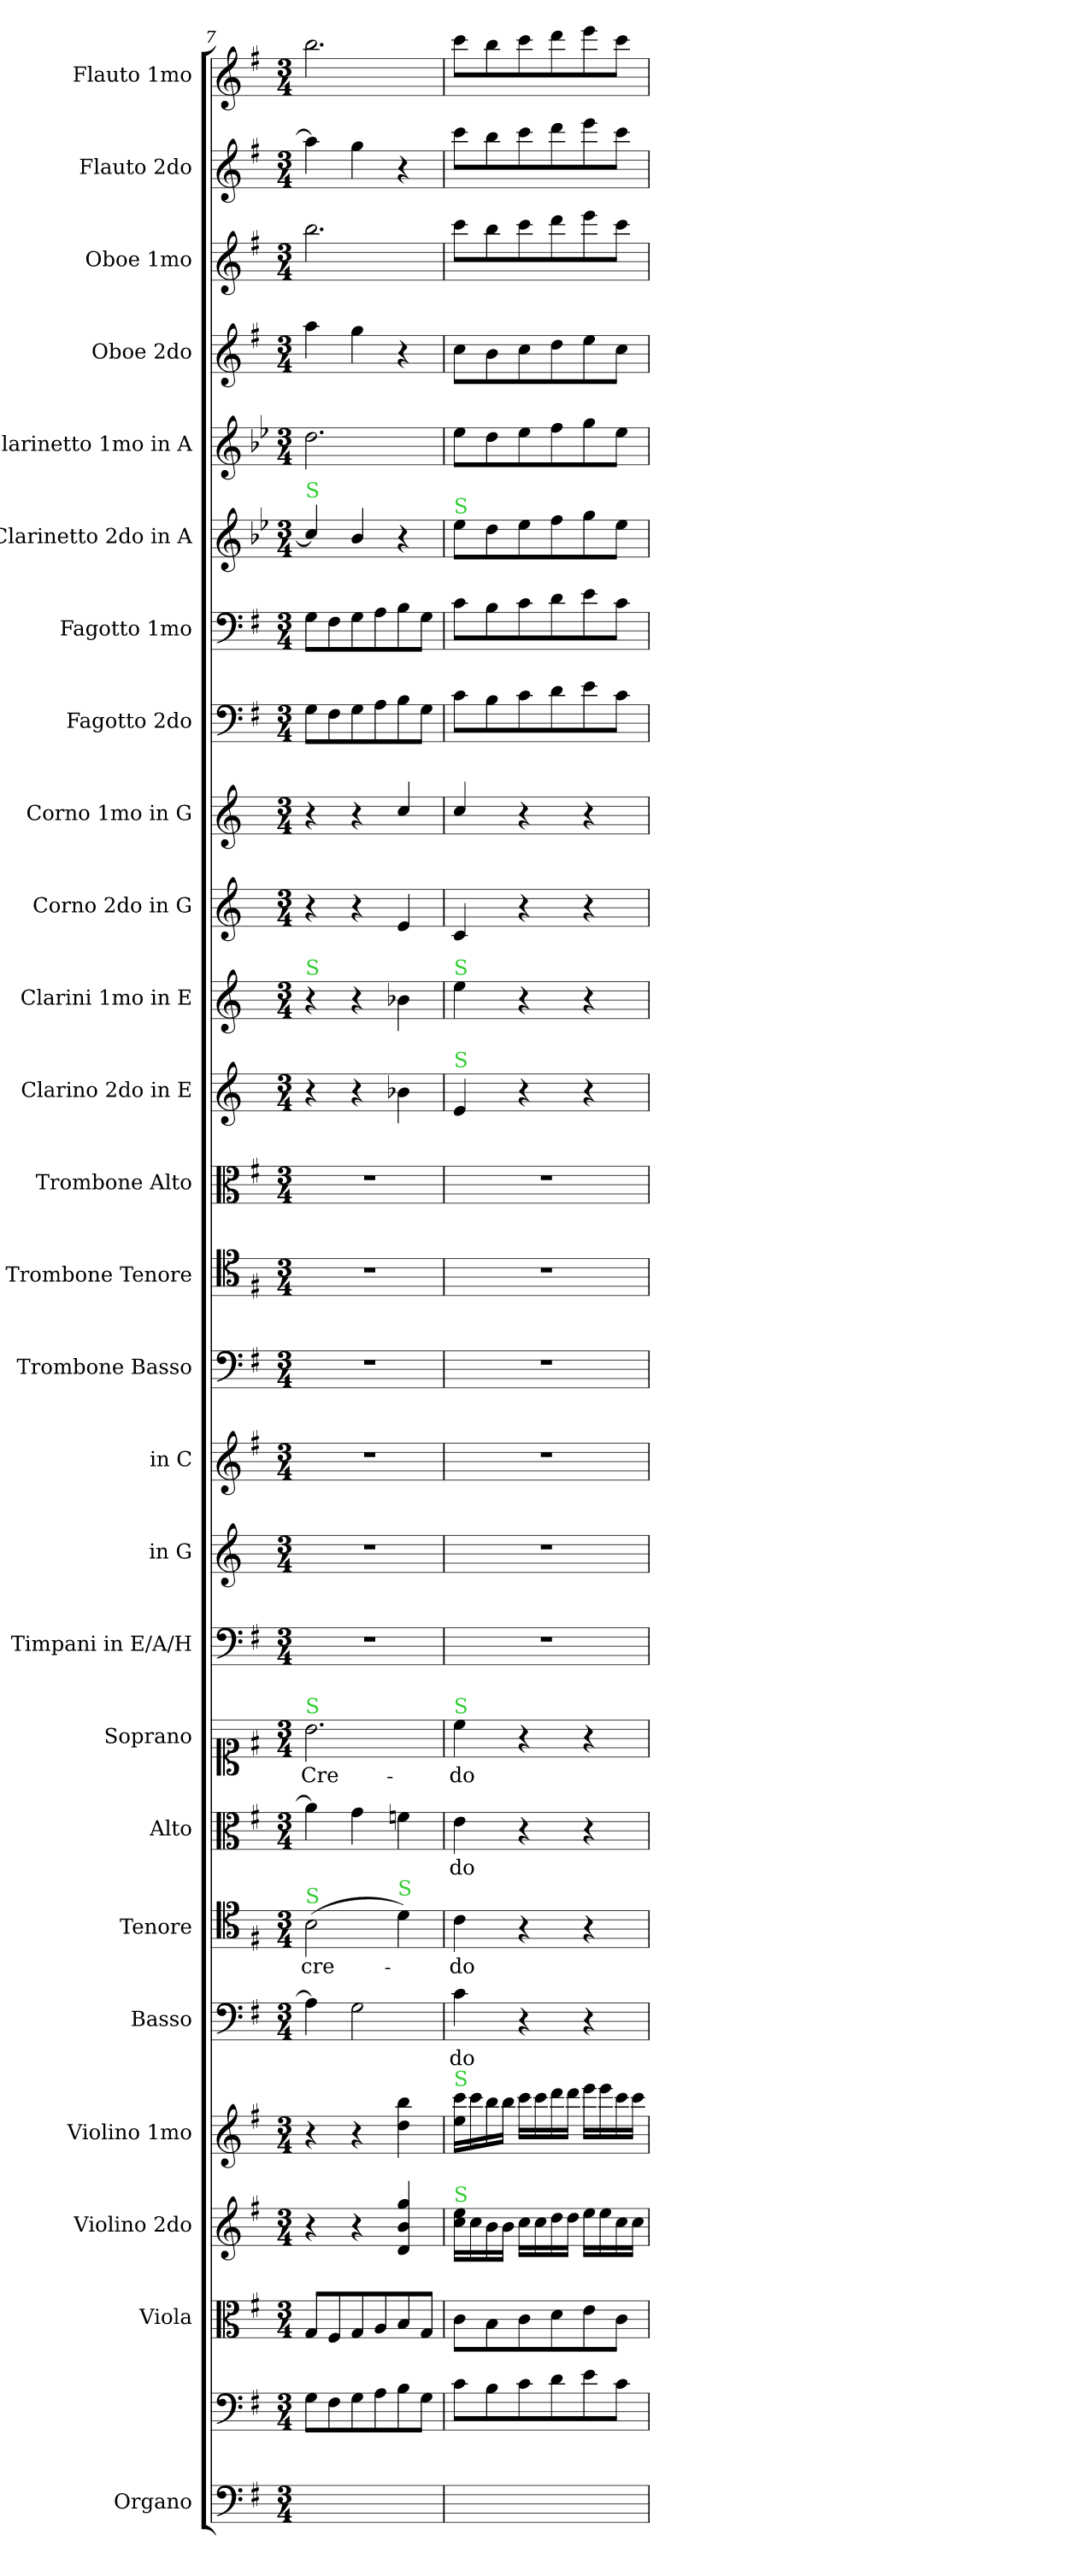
**kern	**kern	**kern	**kern	**kern	**kern	**text	**kern	**text	**kern	**text	**kern	**text	**kern	**kern	**kern	**kern	**kern	**kern	**kern	**kern	**kern	**kern	**kern	**kern	**kern	**kern	**kern	**kern	**kern	**kern
*part26	*part26	*part25	*part24	*part23	*part22	*part22	*part21	*part21	*part20	*part20	*part19	*part19	*part18	*part17	*part16	*part15	*part14	*part13	*part12	*part11	*part10	*part9	*part8	*part7	*part6	*part5	*part4	*part3	*part2	*part1
*staff27	*staff26	*staff25	*staff24	*staff23	*staff22	*staff22	*staff21	*staff21	*staff20	*staff20	*staff19	*staff19	*staff18	*staff17	*staff16	*staff15	*staff14	*staff13	*staff12	*staff11	*staff10	*staff9	*staff8	*staff7	*staff6	*staff5	*staff4	*staff3	*staff2	*staff1
*I"Organo	*	*I"Viola	*I"Violino 2do	*I"Violino 1mo	*I"Basso	*	*I"Tenore	*	*I"Alto	*	*I"Soprano	*	*I"Timpani in E/A/H	*I"in G	*I"in C	*I"Trombone Basso	*I"Trombone Tenore	*I"Trombone Alto	*I"Clarino 2do in E	*I"Clarini 1mo in E	*I"Corno 2do in G	*I"Corno 1mo in G	*I"Fagotto 2do	*I"Fagotto 1mo	*I"Clarinetto 2do in A	*I"Clarinetto 1mo in A	*I"Oboe 2do	*I"Oboe 1mo	*I"Flauto 2do	*I"Flauto 1mo
*I'Org	*	*I'Va	*	*	*I'B	*	*I'T	*	*I'A	*	*I'S	*	*I'Timp	*	*	*	*	*	*	*I'Clno I	*	*I'Cor I	*	*	*I'Cl II	*I'Cl I	*	*	*	*
*clefF4	*clefF4	*clefC3	*clefG2	*clefG2	*clefF4	*	*clefC4	*	*clefC3	*	*clefC1	*	*clefF4	*clefG2	*clefG2	*clefF4	*clefC4	*clefC3	*clefG2	*clefG2	*clefG2	*clefG2	*clefF4	*clefF4	*clefG2	*clefG2	*clefG2	*clefG2	*clefG2	*clefG2
*	*	*	*	*	*	*	*	*	*	*	*	*	*	*ITrd3c5	*	*	*	*	*ITrd-2c-4	*ITrd-2c-4	*ITrd3c5	*ITrd3c5	*	*	*ITrd2c3	*ITrd2c3	*	*	*	*
*k[f#]	*k[f#]	*k[f#]	*k[f#]	*k[f#]	*k[f#]	*	*k[f#]	*	*k[f#]	*	*k[f#]	*	*k[f#]	*k[f#]	*k[f#]	*k[f#]	*k[f#]	*k[f#]	*k[f#c#g#d#]	*k[f#c#g#d#]	*k[f#]	*k[f#]	*k[f#]	*k[f#]	*k[f#]	*k[f#]	*k[f#]	*k[f#]	*k[f#]	*k[f#]
*e:	*e:	*e:	*e:	*e:	*e:	*	*e:	*	*e:	*	*e:	*	*	*	*	*e:	*e:	*e:	*	*	*	*	*e:	*e:	*	*	*e:	*e:	*e:	*e:
*M3/4	*M3/4	*M3/4	*M3/4	*M3/4	*M3/4	*	*M3/4	*	*M3/4	*	*M3/4	*	*M3/4	*M3/4	*M3/4	*M3/4	*M3/4	*M3/4	*M3/4	*M3/4	*M3/4	*M3/4	*M3/4	*M3/4	*M3/4	*M3/4	*M3/4	*M3/4	*M3/4	*M3/4
=7	=7	=7	=7	=7	=7	=7	=7	=7	=7	=7	=7	=7	=7	=7	=7	=7	=7	=7	=7	=7	=7	=7	=7	=7	=7	=7	=7	=7	=7	=7
!	!	!	!	!	!	!	!	!	!	!	!	!	!	!	!	!	!	!	!	!	!	!	!	!	!LO:TX:a:color=limegreen:t=S	!	!	!	!	!
!	!	!	!	!	!	!	!	!	!	!	!	!	!	!	!	!	!	!	!	!LO:TX:a:color=limegreen:t=S	!	!	!	!	!	!	!	!	!	!
!	!	!	!	!	!	!	!	!	!	!	!LO:TX:a:color=limegreen:t=S	!	!	!	!	!	!	!	!	!	!	!	!	!	!	!	!	!	!	!
!	!	!	!	!	!	!	!LO:TX:a:color=limegreen:t=S	!	!	!	!	!	!	!	!	!	!	!	!	!	!	!	!	!	!	!	!	!	!	!
2.ryy	8G\L	8G/L	4r	4r	4A\]	.	(>2B\	cre-	4a\]	.	2.b\	Cre-	2.r	2.r	2.r	2.r	2.r	2.r	4r	4r	4r	4r	8G\L	8G\L	4a/]	2.b\	4aa\	2.bb\	4aa\]	2.bb\
.	8F#\	8F#/	.	.	.	.	.	.	.	.	.	.	.	.	.	.	.	.	.	.	.	.	8F#\	8F#\	.	.	.	.	.	.
.	8G\	8G/	4r	4r	2G\	.	.	.	4g\	.	.	.	.	.	.	.	.	.	4r	4r	4r	4r	8G\	8G\	4g/	.	4gg\	.	4gg\	.
.	8A\	8A/	.	.	.	.	.	.	.	.	.	.	.	.	.	.	.	.	.	.	.	.	8A\	8A\	.	.	.	.	.	.
!	!	!	!	!	!	!	!LO:TX:a:color=limegreen:t=S	!	!	!	!	!	!	!	!	!	!	!	!	!	!	!	!	!	!	!	!	!	!	!
.	8B\	8B/	4d/ 4b/ 4gg/	4dd\ 4bb\	.	.	4d\)	.	4fn\	.	.	.	.	.	.	.	.	.	4ddn\	4ddn\	4B/	4g/	8B\	8B\	4r	.	4r	.	4r	.
.	8G\J	8G/J	.	.	.	.	.	.	.	.	.	.	.	.	.	.	.	.	.	.	.	.	8G\J	8G\J	.	.	.	.	.	.
=8	=8	=8	=8	=8	=8	=8	=8	=8	=8	=8	=8	=8	=8	=8	=8	=8	=8	=8	=8	=8	=8	=8	=8	=8	=8	=8	=8	=8	=8	=8
!	!	!	!	!	!	!	!	!	!	!	!	!	!	!	!	!	!	!	!	!	!	!	!	!	!LO:TX:a:color=limegreen:t=S	!	!	!	!	!
!	!	!	!	!	!	!	!	!	!	!	!	!	!	!	!	!	!	!	!	!LO:TX:a:color=limegreen:t=S	!	!	!	!	!	!	!	!	!	!
!	!	!	!	!	!	!	!	!	!	!	!	!	!	!	!	!	!	!	!LO:TX:a:color=limegreen:t=S	!	!	!	!	!	!	!	!	!	!	!
!	!	!	!	!	!	!	!	!	!	!	!LO:TX:a:color=limegreen:t=S	!	!	!	!	!	!	!	!	!	!	!	!	!	!	!	!	!	!	!
!	!	!	!	!LO:TX:a:color=limegreen:t=S	!	!	!	!	!	!	!	!	!	!	!	!	!	!	!	!	!	!	!	!	!	!	!	!	!	!
!	!	!	!LO:TX:a:color=limegreen:t=S	!	!	!	!	!	!	!	!	!	!	!	!	!	!	!	!	!	!	!	!	!	!	!	!	!	!	!
2.ryy	8c\L	8c\L	16cc\ 16ee\LL	16ee\ 16ccc\LL	4c\	-do	4c\	-do	4e\	-do	4cc\	-do	2.r	2.r	2.r	2.r	2.r	2.r	4g#/	4gg#\	4G/	4g/	8c\L	8c\L	8cc\L	8cc\L	8cc\L	8ccc\L	8ccc\L	8ccc\L
.	.	.	16cc\	16ccc\	.	.	.	.	.	.	.	.	.	.	.	.	.	.	.	.	.	.	.	.	.	.	.	.	.	.
.	8B\	8B/	16b\	16bb\	.	.	.	.	.	.	.	.	.	.	.	.	.	.	.	.	.	.	8B\	8B\	8b\	8b\	8b\	8bb\	8bb\	8bb\
.	.	.	16b\JJ	16bb\JJ	.	.	.	.	.	.	.	.	.	.	.	.	.	.	.	.	.	.	.	.	.	.	.	.	.	.
.	8c\	8c\	16cc\LL	16ccc\LL	4r	.	4r	.	4r	.	4r	.	.	.	.	.	.	.	4r	4r	4r	4r	8c\	8c\	8cc\	8cc\	8cc\	8ccc\	8ccc\	8ccc\
.	.	.	16cc\	16ccc\	.	.	.	.	.	.	.	.	.	.	.	.	.	.	.	.	.	.	.	.	.	.	.	.	.	.
.	8d\	8d\	16dd\	16ddd\	.	.	.	.	.	.	.	.	.	.	.	.	.	.	.	.	.	.	8d\	8d\	8dd\	8dd\	8dd\	8ddd\	8ddd\	8ddd\
.	.	.	16dd\JJ	16ddd\JJ	.	.	.	.	.	.	.	.	.	.	.	.	.	.	.	.	.	.	.	.	.	.	.	.	.	.
.	8e\	8e\	16ee\LL	16eee\LL	4r	.	4r	.	4r	.	4r	.	.	.	.	.	.	.	4r	4r	4r	4r	8e\	8e\	8ee\	8ee\	8ee\	8eee\	8eee\	8eee\
.	.	.	16ee\	16eee\	.	.	.	.	.	.	.	.	.	.	.	.	.	.	.	.	.	.	.	.	.	.	.	.	.	.
.	8c\J	8c\J	16cc\	16ccc\	.	.	.	.	.	.	.	.	.	.	.	.	.	.	.	.	.	.	8c\J	8c\J	8cc\J	8cc\J	8cc\J	8ccc\J	8ccc\J	8ccc\J
.	.	.	16cc\JJ	16ccc\JJ	.	.	.	.	.	.	.	.	.	.	.	.	.	.	.	.	.	.	.	.	.	.	.	.	.	.
=	=	=	=	=	=	=	=	=	=	=	=	=	=	=	=	=	=	=	=	=	=	=	=	=	=	=	=	=	=	=
*-	*-	*-	*-	*-	*-	*-	*-	*-	*-	*-	*-	*-	*-	*-	*-	*-	*-	*-	*-	*-	*-	*-	*-	*-	*-	*-	*-	*-	*-	*-
